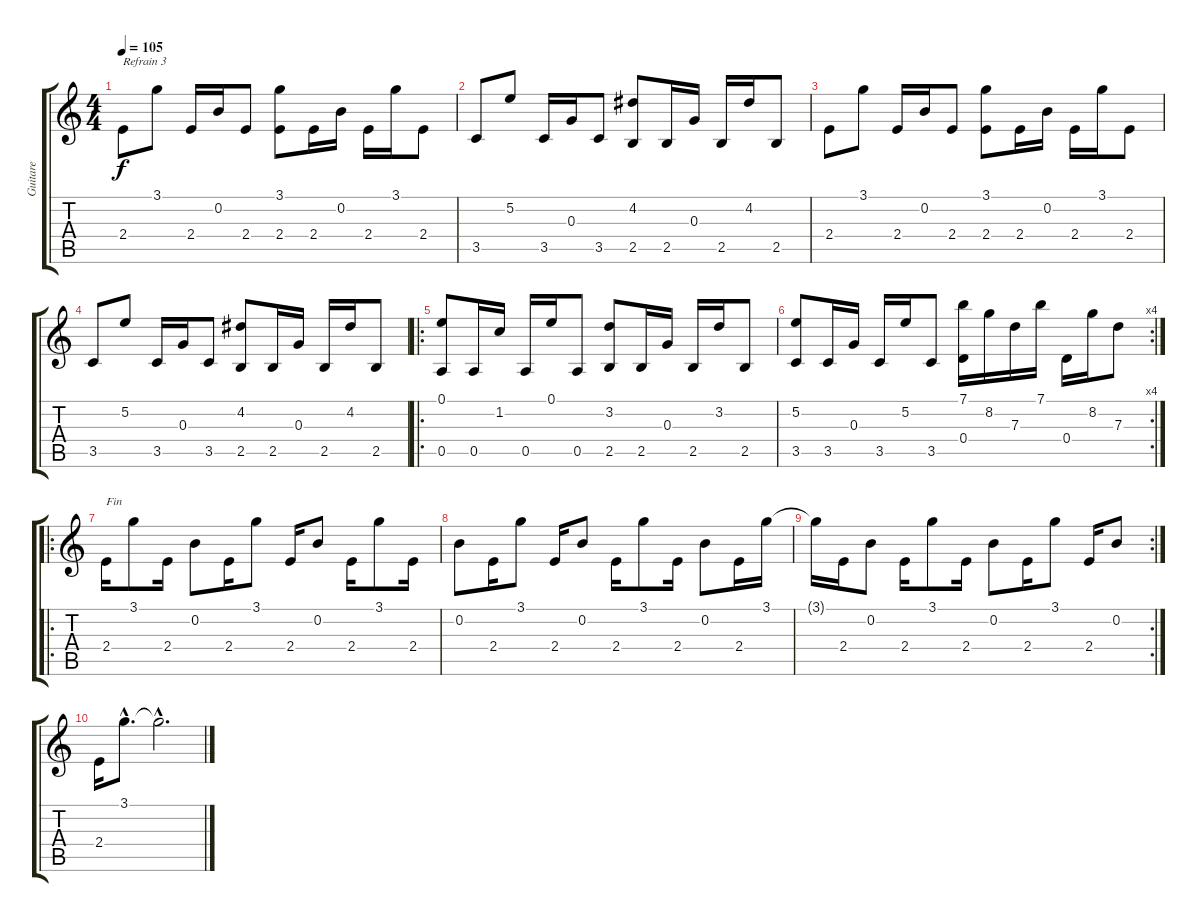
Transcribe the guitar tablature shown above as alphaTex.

\track ("Guitare" "Guitare") {instrument acousticguitarsteel}
\staff {score tabs}
\tuning (E4 B3 G3 D3 A2 E2) {hide}
\ts (4 4)
\tempo 105
\clef g2
\ks c
2.4.8{txt "Refrain 3" dy f} 3.1.8 2.4.16 0.2.16 2.4.8 (3.1 2.4).8 2.4.16 0.2.16 2.4.16 3.1.16 2.4.8 |
3.5.8 5.2.8 3.5.16 0.3.16 3.5.8 (4.2 2.5).8 2.5.16 0.3.16 2.5.16 4.2.16 2.5.8 |
2.4.8 3.1.8 2.4.16 0.2.16 2.4.8 (3.1 2.4).8 2.4.16 0.2.16 2.4.16 3.1.16 2.4.8 |
3.5.8 5.2.8 3.5.16 0.3.16 3.5.8 (4.2 2.5).8 2.5.16 0.3.16 2.5.16 4.2.16 2.5.8 |
\ro
(0.1 0.5).8 0.5.16 1.2.16 0.5.16 0.1.16 0.5.8 (3.2 2.5).8 2.5.16 0.3.16 2.5.16 3.2.16 2.5.8 |
\rc 4
(5.2 3.5).8 3.5.16 0.3.16 3.5.16 5.2.16 3.5.8 (7.1 0.4).16 8.2.16 7.3.16 7.1.16 0.4.16 8.2.16 7.3.8 |
\ro
2.4.16{txt "Fin"} 3.1.8 2.4.16 0.2.8 2.4.16 3.1.8 2.4.16 0.2.8 2.4.16 3.1.8 2.4.16 |
0.2.8 2.4.16 3.1.8 2.4.16 0.2.8 2.4.16 3.1.8 2.4.16 0.2.8 2.4.16 3.1.16 |
\rc 2
3.1{t}.16 2.4.16 0.2.8 2.4.16 3.1.8 2.4.16 0.2.8 2.4.16 3.1.8 2.4.16 0.2.8 |
2.4.16 3.1{hac}.8{d} 3.1{hac t}.2{d}
